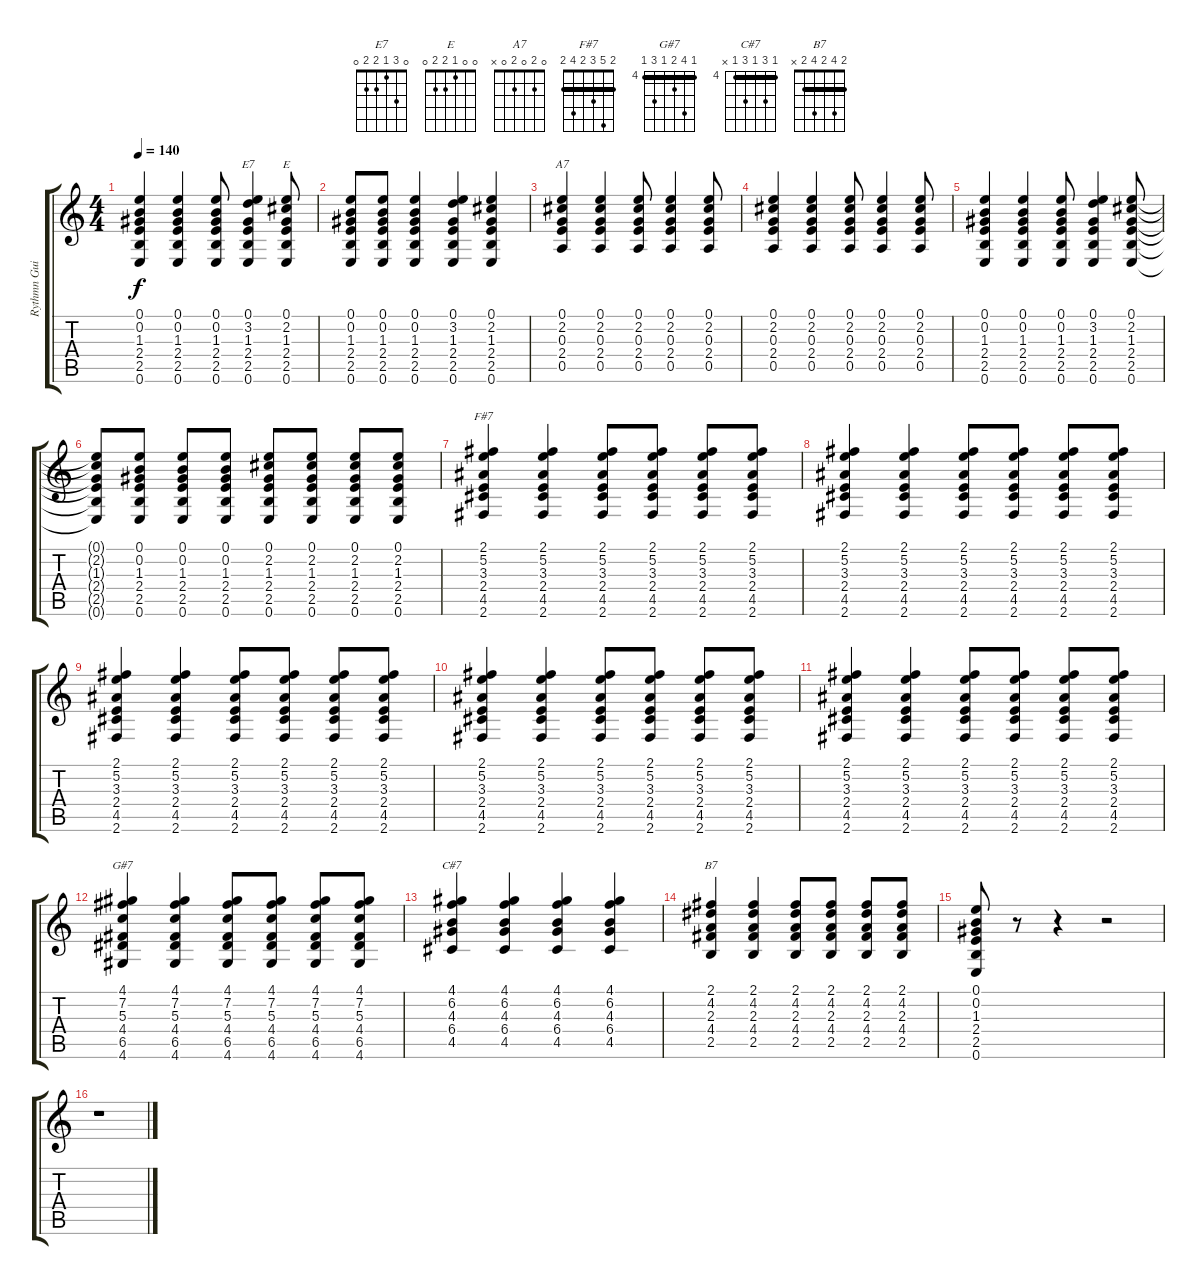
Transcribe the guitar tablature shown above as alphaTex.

\track ("Rythmn Guitar" "Rythmn Gui") {instrument acousticguitarsteel}
\staff {score tabs}
\tuning (E4 B3 G3 D3 A2 E2) {hide}
\chord ("E7" 0 3 1 2 2 0)
\chord ("E" 0 0 1 2 2 0)
\chord ("A7" 0 2 0 2 0 x)
\chord ("F#7" 2 5 3 2 4 2) {barre 2}
\chord ("G#7" 4 7 5 4 6 4) {firstfret 4 barre 4}
\chord ("C#7" 4 6 4 6 4 x) {firstfret 4 barre 4}
\chord ("B7" 2 4 2 4 2 x) {barre 2}
\ts (4 4)
\tempo 140
\clef g2
\ks c
(0.1 0.2 1.3 2.4 2.5 0.6).4{dy f} (0.1 0.2 1.3 2.4 2.5 0.6).4 (0.1 0.2 1.3 2.4 2.5 0.6).8 (0.1 3.2 1.3 2.4 2.5 0.6).4{ch "E7"} (0.1 2.2 1.3 2.4 2.5 0.6).8{ch "E"} |
(0.1 0.2 1.3 2.4 2.5 0.6).8 (0.1 0.2 1.3 2.4 2.5 0.6).8 (0.1 0.2 1.3 2.4 2.5 0.6).4 (0.1 3.2 1.3 2.4 2.5 0.6).4 (0.1 2.2 1.3 2.4 2.5 0.6).4 |
(0.1 2.2 0.3 2.4 0.5).4{ch "A7"} (0.1 2.2 0.3 2.4 0.5).4 (0.1 2.2 0.3 2.4 0.5).8 (0.1 2.2 0.3 2.4 0.5).4 (0.1 2.2 0.3 2.4 0.5).8 |
(0.1 2.2 0.3 2.4 0.5).4 (0.1 2.2 0.3 2.4 0.5).4 (0.1 2.2 0.3 2.4 0.5).8 (0.1 2.2 0.3 2.4 0.5).4 (0.1 2.2 0.3 2.4 0.5).8 |
(0.1 0.2 1.3 2.4 2.5 0.6).4 (0.1 0.2 1.3 2.4 2.5 0.6).4 (0.1 0.2 1.3 2.4 2.5 0.6).8 (0.1 3.2 1.3 2.4 2.5 0.6).4 (0.1 2.2 1.3 2.4 2.5 0.6).8 |
(0.1{t} 2.2{t} 1.3{t} 2.4{t} 2.5{t} 0.6{t}).8 (0.1 0.2 1.3 2.4 2.5 0.6).8 (0.1 0.2 1.3 2.4 2.5 0.6).8 (0.1 0.2 1.3 2.4 2.5 0.6).8 (0.1 2.2 1.3 2.4 2.5 0.6).8 (0.1 2.2 1.3 2.4 2.5 0.6).8 (0.1 2.2 1.3 2.4 2.5 0.6).8 (0.1 2.2 1.3 2.4 2.5 0.6).8 |
(2.1 5.2 3.3 2.4 4.5 2.6).4{ch "F#7"} (2.1 5.2 3.3 2.4 4.5 2.6).4 (2.1 5.2 3.3 2.4 4.5 2.6).8 (2.1 5.2 3.3 2.4 4.5 2.6).8 (2.1 5.2 3.3 2.4 4.5 2.6).8 (2.1 5.2 3.3 2.4 4.5 2.6).8 |
(2.1 5.2 3.3 2.4 4.5 2.6).4 (2.1 5.2 3.3 2.4 4.5 2.6).4 (2.1 5.2 3.3 2.4 4.5 2.6).8 (2.1 5.2 3.3 2.4 4.5 2.6).8 (2.1 5.2 3.3 2.4 4.5 2.6).8 (2.1 5.2 3.3 2.4 4.5 2.6).8 |
(2.1 5.2 3.3 2.4 4.5 2.6).4 (2.1 5.2 3.3 2.4 4.5 2.6).4 (2.1 5.2 3.3 2.4 4.5 2.6).8 (2.1 5.2 3.3 2.4 4.5 2.6).8 (2.1 5.2 3.3 2.4 4.5 2.6).8 (2.1 5.2 3.3 2.4 4.5 2.6).8 |
(2.1 5.2 3.3 2.4 4.5 2.6).4 (2.1 5.2 3.3 2.4 4.5 2.6).4 (2.1 5.2 3.3 2.4 4.5 2.6).8 (2.1 5.2 3.3 2.4 4.5 2.6).8 (2.1 5.2 3.3 2.4 4.5 2.6).8 (2.1 5.2 3.3 2.4 4.5 2.6).8 |
(2.1 5.2 3.3 2.4 4.5 2.6).4 (2.1 5.2 3.3 2.4 4.5 2.6).4 (2.1 5.2 3.3 2.4 4.5 2.6).8 (2.1 5.2 3.3 2.4 4.5 2.6).8 (2.1 5.2 3.3 2.4 4.5 2.6).8 (2.1 5.2 3.3 2.4 4.5 2.6).8 |
(4.1 7.2 5.3 4.4 6.5 4.6).4{ch "G#7"} (4.1 7.2 5.3 4.4 6.5 4.6).4 (4.1 7.2 5.3 4.4 6.5 4.6).8 (4.1 7.2 5.3 4.4 6.5 4.6).8 (4.1 7.2 5.3 4.4 6.5 4.6).8 (4.1 7.2 5.3 4.4 6.5 4.6).8 |
(4.1 6.2 4.3 6.4 4.5).4{ch "C#7"} (4.1 6.2 4.3 6.4 4.5).4 (4.1 6.2 4.3 6.4 4.5).4 (4.1 6.2 4.3 6.4 4.5).4 |
(2.1 4.2 2.3 4.4 2.5).4{ch "B7"} (2.1 4.2 2.3 4.4 2.5).4 (2.1 4.2 2.3 4.4 2.5).8 (2.1 4.2 2.3 4.4 2.5).8 (2.1 4.2 2.3 4.4 2.5).8 (2.1 4.2 2.3 4.4 2.5).8 |
(0.1 0.2 1.3 2.4 2.5 0.6).8 r.8 r.4 r.2 |
r.1
